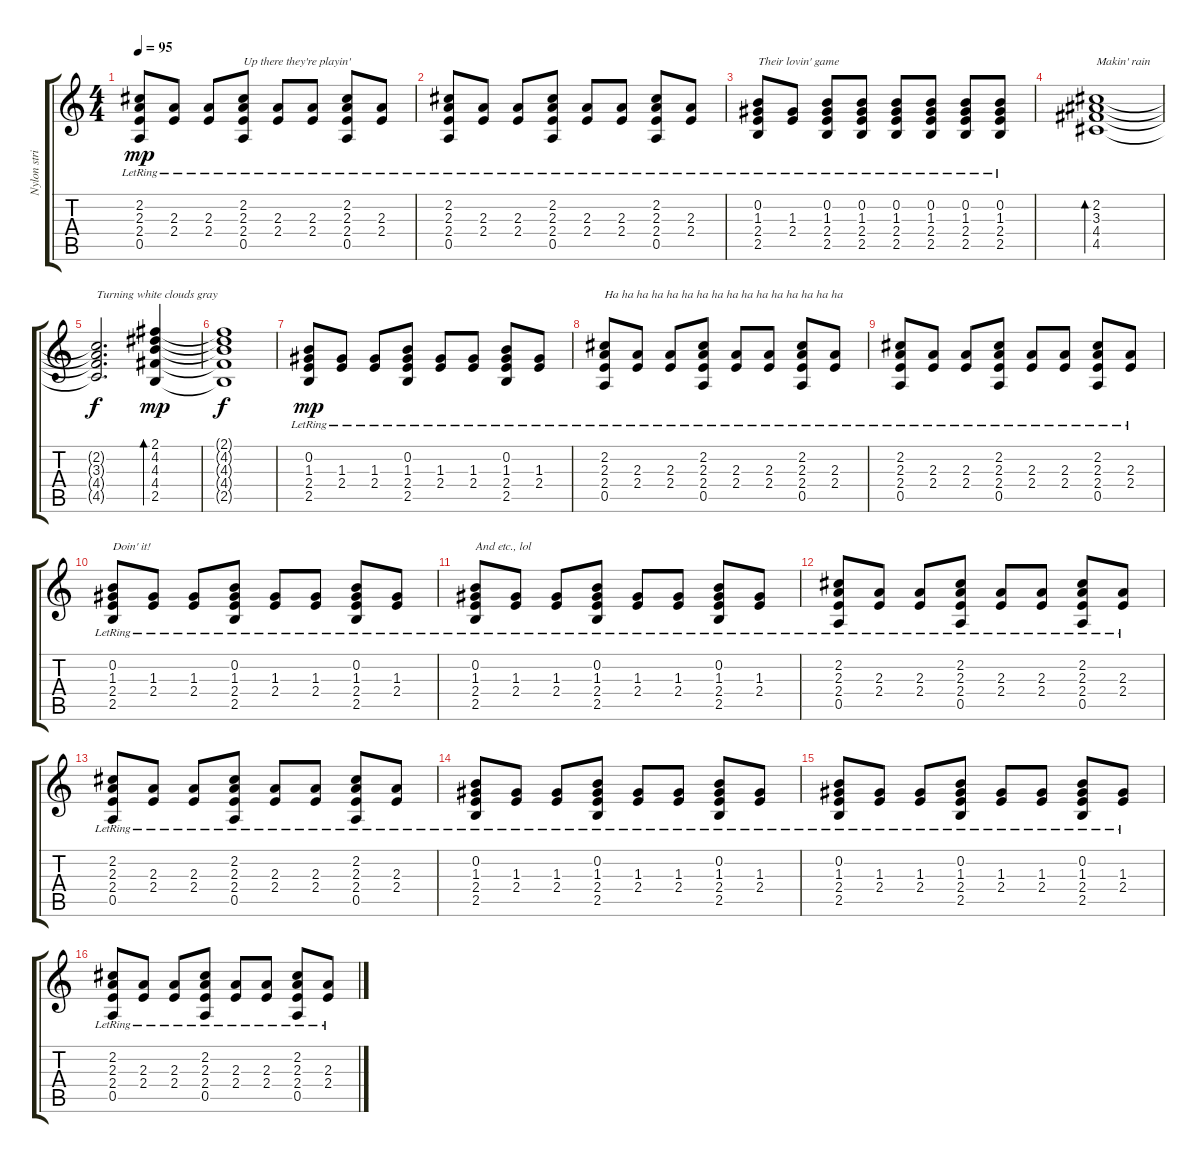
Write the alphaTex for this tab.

\track ("Nylon string" "Nylon stri") {instrument acousticguitarnylon}
\staff {score tabs}
\tuning (E4 B3 G3 D3 A2 E2) {hide}
\ts (4 4)
\tempo 95
\clef g2
\ks c
(2.2{lr} 2.3{lr} 2.4{lr} 0.5{lr}).8{dy mp} (2.3{lr} 2.4{lr}).8 (2.3{lr} 2.4{lr}).8 (2.2{lr} 2.3{lr} 2.4{lr} 0.5{lr}).8{txt "Up there they're playin'"} (2.3{lr} 2.4{lr}).8 (2.3{lr} 2.4{lr}).8 (2.2{lr} 2.3{lr} 2.4{lr} 0.5{lr}).8 (2.3{lr} 2.4{lr}).8 |
(2.2{lr} 2.3{lr} 2.4{lr} 0.5{lr}).8 (2.3{lr} 2.4{lr}).8 (2.3{lr} 2.4{lr}).8 (2.2{lr} 2.3{lr} 2.4{lr} 0.5{lr}).8 (2.3{lr} 2.4{lr}).8 (2.3{lr} 2.4{lr}).8 (2.2{lr} 2.3{lr} 2.4{lr} 0.5{lr}).8 (2.3{lr} 2.4{lr}).8 |
(0.2{lr} 1.3{lr} 2.4{lr} 2.5{lr}).8{txt "Their lovin' game"} (1.3{lr} 2.4{lr}).8 (0.2{lr} 1.3{lr} 2.4{lr} 2.5{lr}).8 (0.2{lr} 1.3{lr} 2.4{lr} 2.5{lr}).8 (0.2{lr} 1.3{lr} 2.4{lr} 2.5{lr}).8 (0.2{lr} 1.3{lr} 2.4{lr} 2.5{lr}).8 (0.2{lr} 1.3{lr} 2.4{lr} 2.5{lr}).8 (0.2{lr} 1.3{lr} 2.4{lr} 2.5{lr}).8 |
(2.2 3.3 4.4 4.5).1{bd 240 txt "Makin' rain"} |
(2.2{t} 3.3{t} 4.4{t} 4.5{t}).2{d txt "Turning white clouds gray" dy f} (2.1 4.2 4.3 4.4 2.5).4{bd 240 dy mp} |
(2.1{t} 4.2{t} 4.3{t} 4.4{t} 2.5{t}).1{dy f} |
(0.2{lr} 1.3{lr} 2.4{lr} 2.5{lr}).8{dy mp} (1.3{lr} 2.4{lr}).8 (1.3{lr} 2.4{lr}).8 (0.2{lr} 1.3{lr} 2.4{lr} 2.5{lr}).8 (1.3{lr} 2.4{lr}).8 (1.3{lr} 2.4{lr}).8 (0.2{lr} 1.3{lr} 2.4{lr} 2.5{lr}).8 (1.3{lr} 2.4{lr}).8 |
(2.2{lr} 2.3{lr} 2.4{lr} 0.5{lr}).8{txt "Ha ha ha ha ha ha ha ha ha ha ha ha ha ha ha ha"} (2.3{lr} 2.4{lr}).8 (2.3{lr} 2.4{lr}).8 (2.2{lr} 2.3{lr} 2.4{lr} 0.5{lr}).8 (2.3{lr} 2.4{lr}).8 (2.3{lr} 2.4{lr}).8 (2.2{lr} 2.3{lr} 2.4{lr} 0.5{lr}).8 (2.3{lr} 2.4{lr}).8 |
(2.2{lr} 2.3{lr} 2.4{lr} 0.5{lr}).8 (2.3{lr} 2.4{lr}).8 (2.3{lr} 2.4{lr}).8 (2.2{lr} 2.3{lr} 2.4{lr} 0.5{lr}).8 (2.3{lr} 2.4{lr}).8 (2.3{lr} 2.4{lr}).8 (2.2{lr} 2.3{lr} 2.4{lr} 0.5{lr}).8 (2.3{lr} 2.4{lr}).8 |
(0.2{lr} 1.3{lr} 2.4{lr} 2.5{lr}).8{txt "Doin' it!"} (1.3{lr} 2.4{lr}).8 (1.3{lr} 2.4{lr}).8 (0.2{lr} 1.3{lr} 2.4{lr} 2.5{lr}).8 (1.3{lr} 2.4{lr}).8 (1.3{lr} 2.4{lr}).8 (0.2{lr} 1.3{lr} 2.4{lr} 2.5{lr}).8 (1.3{lr} 2.4{lr}).8 |
(0.2{lr} 1.3{lr} 2.4{lr} 2.5{lr}).8{txt "And etc., lol"} (1.3{lr} 2.4{lr}).8 (1.3{lr} 2.4{lr}).8 (0.2{lr} 1.3{lr} 2.4{lr} 2.5{lr}).8 (1.3{lr} 2.4{lr}).8 (1.3{lr} 2.4{lr}).8 (0.2{lr} 1.3{lr} 2.4{lr} 2.5{lr}).8 (1.3{lr} 2.4{lr}).8 |
(2.2{lr} 2.3{lr} 2.4{lr} 0.5{lr}).8 (2.3{lr} 2.4{lr}).8 (2.3{lr} 2.4{lr}).8 (2.2{lr} 2.3{lr} 2.4{lr} 0.5{lr}).8 (2.3{lr} 2.4{lr}).8 (2.3{lr} 2.4{lr}).8 (2.2{lr} 2.3{lr} 2.4{lr} 0.5{lr}).8 (2.3{lr} 2.4{lr}).8 |
(2.2{lr} 2.3{lr} 2.4{lr} 0.5{lr}).8 (2.3{lr} 2.4{lr}).8 (2.3{lr} 2.4{lr}).8 (2.2{lr} 2.3{lr} 2.4{lr} 0.5{lr}).8 (2.3{lr} 2.4{lr}).8 (2.3{lr} 2.4{lr}).8 (2.2{lr} 2.3{lr} 2.4{lr} 0.5{lr}).8 (2.3{lr} 2.4{lr}).8 |
(0.2{lr} 1.3{lr} 2.4{lr} 2.5{lr}).8 (1.3{lr} 2.4{lr}).8 (1.3{lr} 2.4{lr}).8 (0.2{lr} 1.3{lr} 2.4{lr} 2.5{lr}).8 (1.3{lr} 2.4{lr}).8 (1.3{lr} 2.4{lr}).8 (0.2{lr} 1.3{lr} 2.4{lr} 2.5{lr}).8 (1.3{lr} 2.4{lr}).8 |
(0.2{lr} 1.3{lr} 2.4{lr} 2.5{lr}).8 (1.3{lr} 2.4{lr}).8 (1.3{lr} 2.4{lr}).8 (0.2{lr} 1.3{lr} 2.4{lr} 2.5{lr}).8 (1.3{lr} 2.4{lr}).8 (1.3{lr} 2.4{lr}).8 (0.2{lr} 1.3{lr} 2.4{lr} 2.5{lr}).8 (1.3{lr} 2.4{lr}).8 |
(2.2{lr} 2.3{lr} 2.4{lr} 0.5{lr}).8 (2.3{lr} 2.4{lr}).8 (2.3{lr} 2.4{lr}).8 (2.2{lr} 2.3{lr} 2.4{lr} 0.5{lr}).8 (2.3{lr} 2.4{lr}).8 (2.3{lr} 2.4{lr}).8 (2.2{lr} 2.3{lr} 2.4{lr} 0.5{lr}).8 (2.3{lr} 2.4{lr}).8
